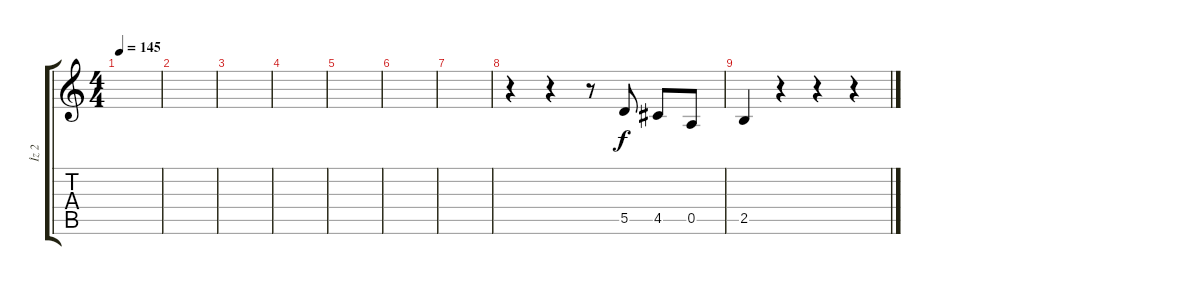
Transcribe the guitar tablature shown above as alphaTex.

\track ("İz 2" "İz 2") {instrument overdrivenguitar}
\staff {score tabs}
\tuning (E4 B3 G3 D3 A2 E2) {hide}
\ts (4 4)
\tempo 145
\clef g2
\ks c
|
|
|
|
|
|
|
r.4 r.4 r.8 5.5.8 4.5.8 0.5.8 |
2.5.4 r.4 r.4 r.4
